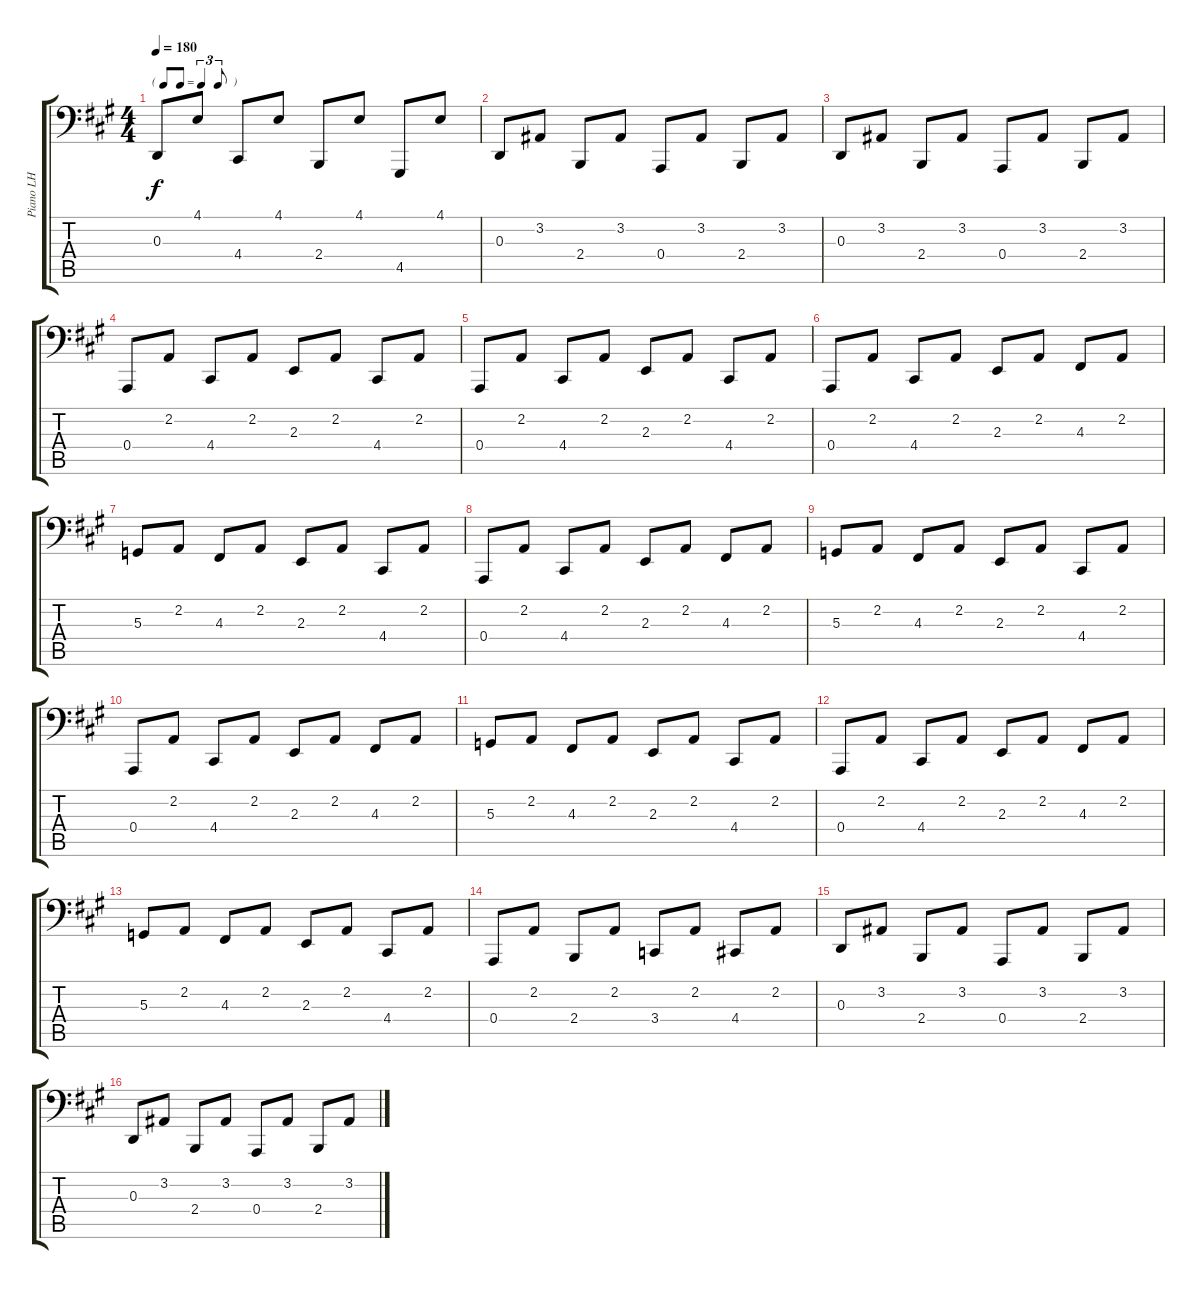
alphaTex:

\track ("Piano LH" "Piano LH") {instrument brightacousticpiano}
\staff {score tabs}
\tuning (C3 G2 D2 A1 E1 B0) {hide}
\ts (4 4)
\tf triplet8th
\tempo 180
\clef f4
\ks a
0.3.8{dy f} 4.1.8 4.4.8 4.1.8 2.4.8 4.1.8 4.5.8 4.1.8 |
0.3.8 3.2.8 2.4.8 3.2.8 0.4.8 3.2.8 2.4.8 3.2.8 |
0.3.8 3.2.8 2.4.8 3.2.8 0.4.8 3.2.8 2.4.8 3.2.8 |
0.4.8 2.2.8 4.4.8 2.2.8 2.3.8 2.2.8 4.4.8 2.2.8 |
0.4.8 2.2.8 4.4.8 2.2.8 2.3.8 2.2.8 4.4.8 2.2.8 |
0.4.8 2.2.8 4.4.8 2.2.8 2.3.8 2.2.8 4.3.8 2.2.8 |
5.3.8 2.2.8 4.3.8 2.2.8 2.3.8 2.2.8 4.4.8 2.2.8 |
0.4.8 2.2.8 4.4.8 2.2.8 2.3.8 2.2.8 4.3.8 2.2.8 |
5.3.8 2.2.8 4.3.8 2.2.8 2.3.8 2.2.8 4.4.8 2.2.8 |
0.4.8 2.2.8 4.4.8 2.2.8 2.3.8 2.2.8 4.3.8 2.2.8 |
5.3.8 2.2.8 4.3.8 2.2.8 2.3.8 2.2.8 4.4.8 2.2.8 |
0.4.8 2.2.8 4.4.8 2.2.8 2.3.8 2.2.8 4.3.8 2.2.8 |
5.3.8 2.2.8 4.3.8 2.2.8 2.3.8 2.2.8 4.4.8 2.2.8 |
0.4.8 2.2.8 2.4.8 2.2.8 3.4.8 2.2.8 4.4.8 2.2.8 |
0.3.8 3.2.8 2.4.8 3.2.8 0.4.8 3.2.8 2.4.8 3.2.8 |
0.3.8 3.2.8 2.4.8 3.2.8 0.4.8 3.2.8 2.4.8 3.2.8
